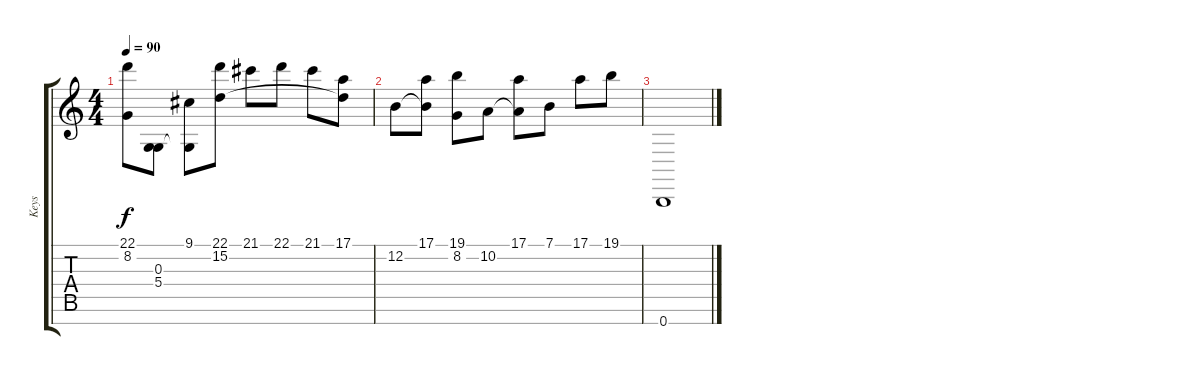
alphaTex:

\track ("Keys" "Keys") {instrument electricgrandpiano}
\staff {score tabs}
\tuning (E4 B3 G3 D3 A2 E2 B1) {hide}
\ts (4 4)
\tempo 90
\clef g2
\ks c
(22.1 8.2).8{dy f} (0.3 5.4).8 (9.1 5.4{t}).8 (22.1 15.2).8 21.1.8 22.1.8 21.1.8 (17.1 15.2{t}).8 |
12.2.8 (17.1 12.2{t}).8 (19.1 8.2).8 10.2.8 (17.1 10.2{t}).8 7.1.8 17.1.8 19.1.8 |
0.7.1{volume 0}
